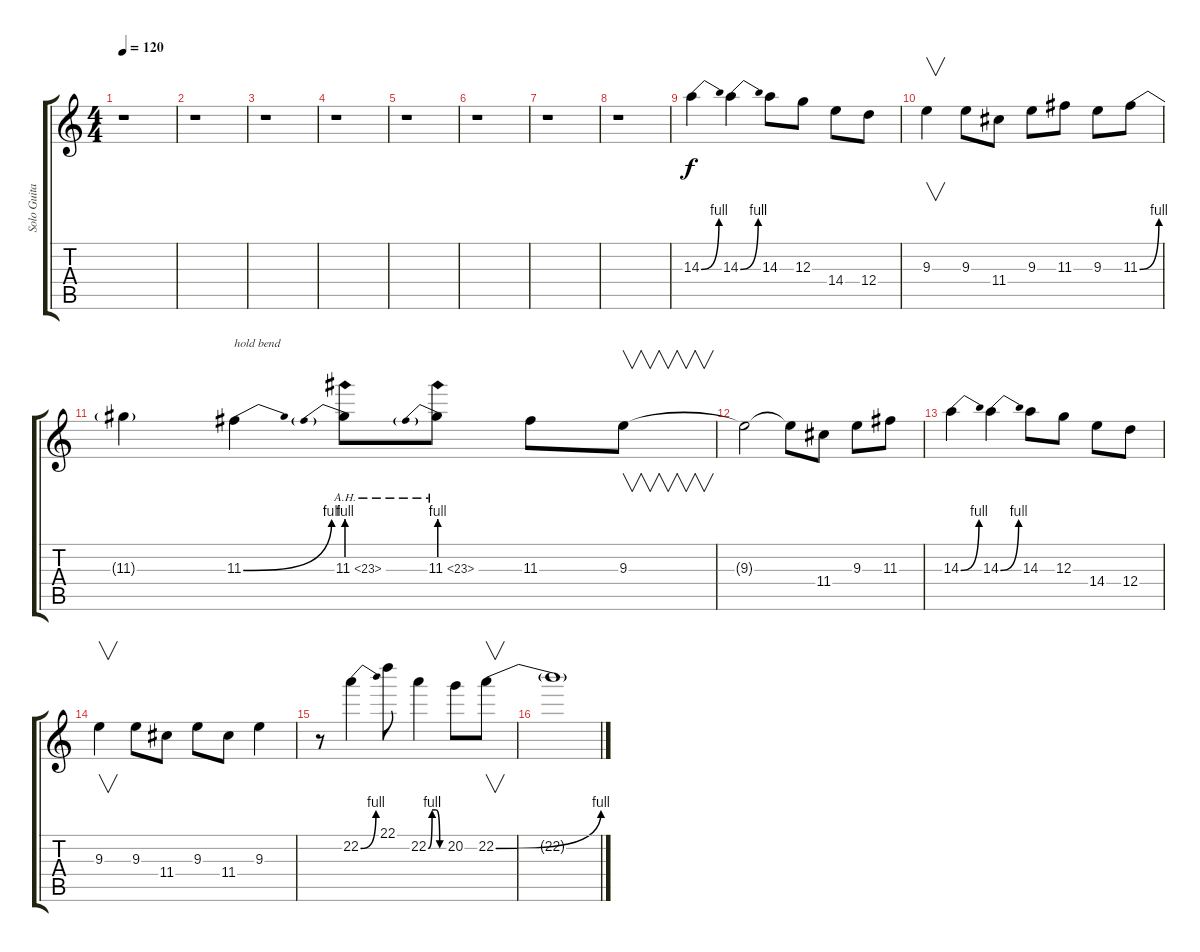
\track ("Solo Guitar" "Solo Guita") {instrument distortionguitar}
\staff {score tabs}
\tuning (E4 B3 G3 D3 A2 E2) {hide}
\ts (4 4)
\tempo 120
\clef g2
\ks c
r.1{dy f} |
r.1 |
r.1 |
r.1 |
r.1 |
r.1 |
r.1 |
r.1 |
14.3{be (bend 0 0 60 4)}.4 14.3{be (bend 0 0 60 4)}.4 14.3.8 12.3.8 14.4.8 12.4.8 |
9.3.4{v} 9.3.8 11.4.8 9.3.8 11.3.8 9.3.8 11.3{be (bend 0 0 60 4)}.8 |
11.3{t}.4 11.3{be (bend 0 0 60 4)}.4{txt "hold bend"} 11.3{be (prebend 0 4 60 4) ah 12}.8 11.3{be (prebend 0 4 60 4) ah 12}.8 11.3.8 9.3.8{v} |
9.3{t}.2 9.3{t}.8 11.4.8 9.3.8 11.3.8 |
14.3{be (bend 0 0 60 4)}.4 14.3{be (bend 0 0 60 4)}.4 14.3.8 12.3.8 14.4.8 12.4.8 |
9.3.4{v} 9.3.8 11.4.8 9.3.8 11.4.8 9.3.4 |
r.8 22.2{be (bend 0 0 60 4)}.4 22.1.8 22.2{be (custom 0 0 15 4 30 4 45 0 60 0)}.4 20.2.8 22.2{be (bend 0 0 60 4)}.8{v} |
22.2{t}.1
